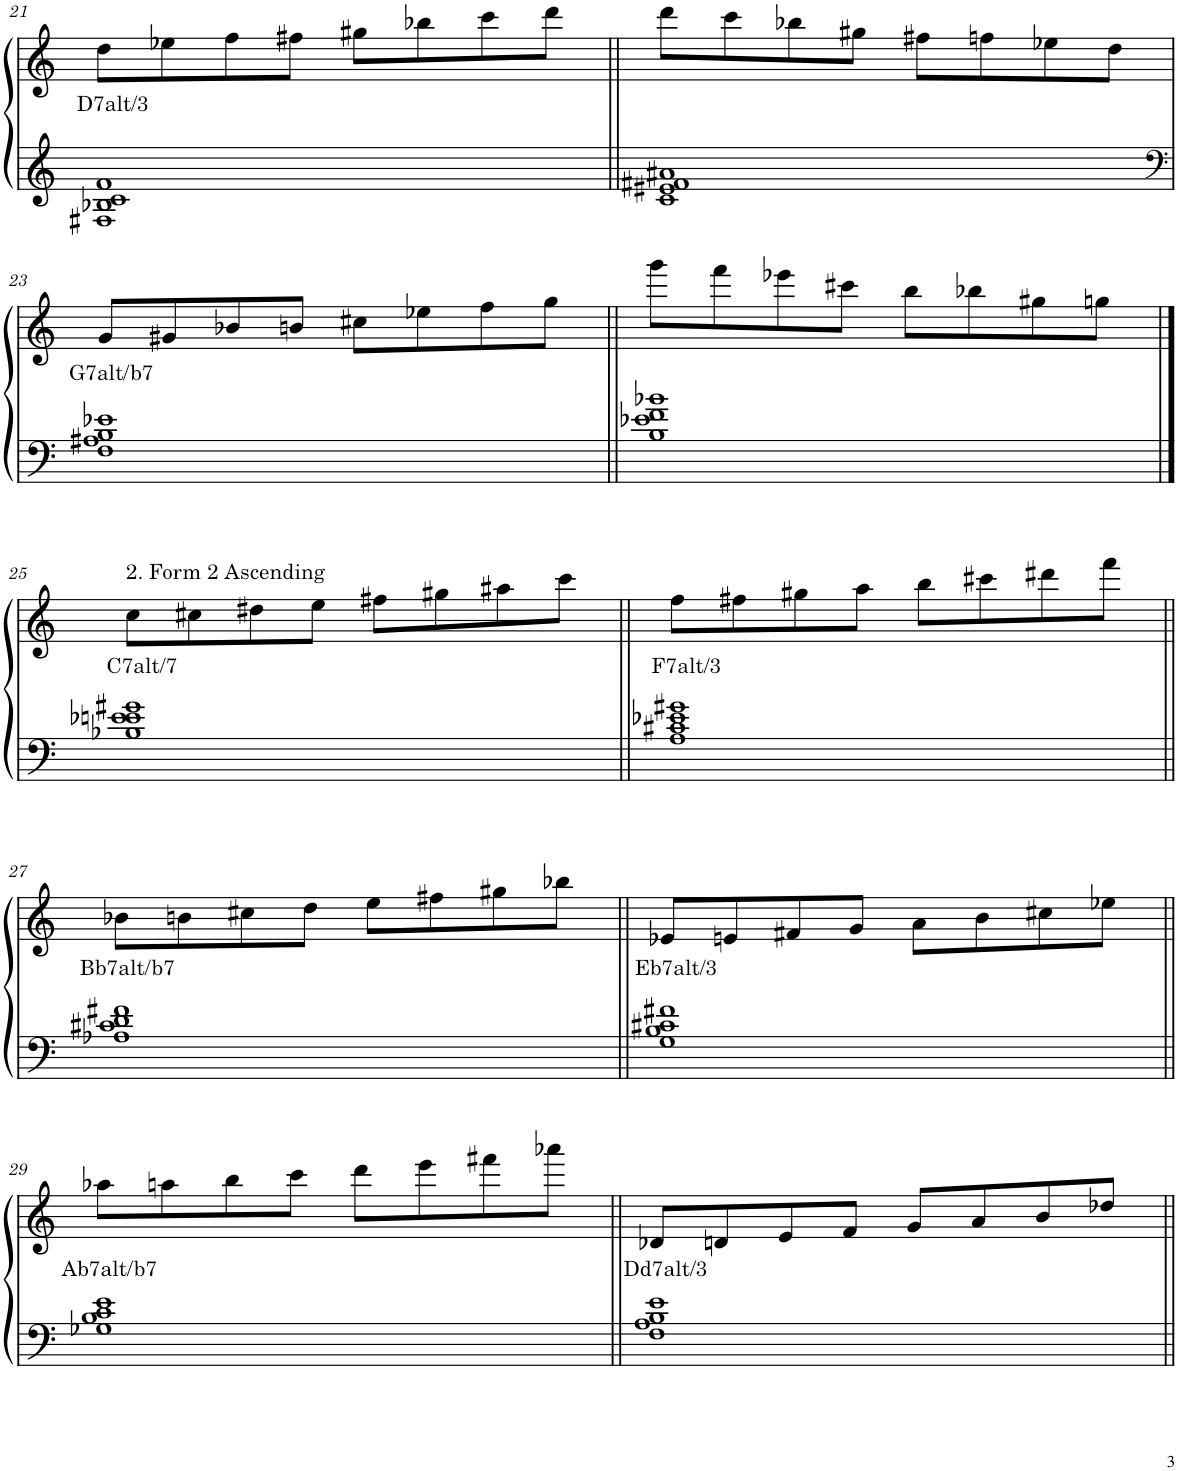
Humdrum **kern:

**kern	**kern	**text
*part1	*part1	*part1
*staff2	*staff1	*staff1
*I"Piano	*	*
*I'Pno.	*	*
!!LO:PB:g=z
*clefG2	*clefG2	*
*k[]	*k[]	*
*M4/4	*M4/4	*
=21	=21	=21
!	!	!LO:LY:b
1F#X 1B-X 1c 1f	8dd\L	D7alt/3
.	8ee-X\	.
.	8ff\	.
.	8ff#X\J	.
.	8gg#X\L	.
.	8bb-X\	.
.	8ccc\	.
.	8ddd\J	.
=22||	=22||	=22||
1c 1e#X 1f#X 1a#X	8ddd\L	.
.	8ccc\	.
.	8bb-X\	.
.	8gg#X\J	.
.	8ff#X\L	.
.	8ffn\	.
.	8ee-X\	.
.	8dd\J	.
!!LO:LB:g=z
=23	=23	=23
*clefF4	*	*
!	!	!LO:LY:b
1F 1A#X 1B 1e-X	8g/L	G7alt/b7
.	8g#X/	.
.	8b-X/	.
.	8bn/J	.
.	8cc#X\L	.
.	8ee-X\	.
.	8ff\	.
.	8gg\J	.
=24||	=24||	=24||
1B 1e-X 1f 1b-X	8ggg\L	.
.	8fff\	.
.	8eee-X\	.
.	8ccc#X\J	.
.	8bb\L	.
.	8bb-X\	.
.	8gg#X\	.
.	8ggn\J	.
!!LO:LB:g=z
==25	==25	==25
!	!LO:TX:a:t=2. Form 2 Ascending	!
!	!	!LO:LY:b
1B-X 1e-X 1en 1g#X	8cc\L	C7alt/7
.	8cc#X\	.
.	8dd#X\	.
.	8ee\J	.
.	8ff#X\L	.
.	8gg#X\	.
.	8aa#X\	.
.	8ccc\J	.
=26||	=26||	=26||
!	!	!LO:LY:b
1A 1c#X 1e-X 1g#X	8ff\L	F7alt/3
.	8ff#X\	.
.	8gg#X\	.
.	8aa\J	.
.	8bb\L	.
.	8ccc#X\	.
.	8ddd#X\	.
.	8fff\J	.
!!LO:LB:g=z
=27||	=27||	=27||
!	!	!LO:LY:b
1A-X 1c#X 1d 1f#X	8b-X\L	Bb7alt/b7
.	8bn\	.
.	8cc#X\	.
.	8dd\J	.
.	8ee\L	.
.	8ff#X\	.
.	8gg#X\	.
.	8bb-X\J	.
=28||	=28||	=28||
!	!	!LO:LY:b
1G 1B 1c#X 1f#X	8e-X/L	Eb7alt/3
.	8en/	.
.	8f#X/	.
.	8g/J	.
.	8a\L	.
.	8b\	.
.	8cc#X\	.
.	8ee-X\J	.
!!LO:LB:g=z
=29||	=29||	=29||
!	!	!LO:LY:b
1G-X 1B 1c 1e	8aa-X\L	Ab7alt/b7
.	8aan\	.
.	8bb\	.
.	8ccc\J	.
.	8ddd\L	.
.	8eee\	.
.	8fff#X\	.
.	8aaa-X\J	.
=30||	=30||	=30||
!	!	!LO:LY:b
1F 1A 1B 1e	8d-X/L	Dd7alt/3
.	8dn/	.
.	8e/	.
.	8f/J	.
.	8g/L	.
.	8a/	.
.	8b/	.
.	8dd-X/J	.
=||	=||	=||
*-	*-	*-
